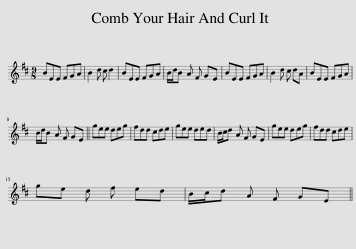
X:1
L:1/8
M:9/8
I:linebreak $
K:D
V:1 treble
V:1
 BEE FGA | B2 d c d2 | BEE FGA | B/d/B A F GE | BEE FGA | %5
 B2 d c dA | BEE FGA |$ B/d/B A F GE || gee deg | fdd cde | %10
 gee ded | B/c/d A F GE | gee deg | fdd cde |$ ge d f ed | %15
 B/c/d A F GE || %16
